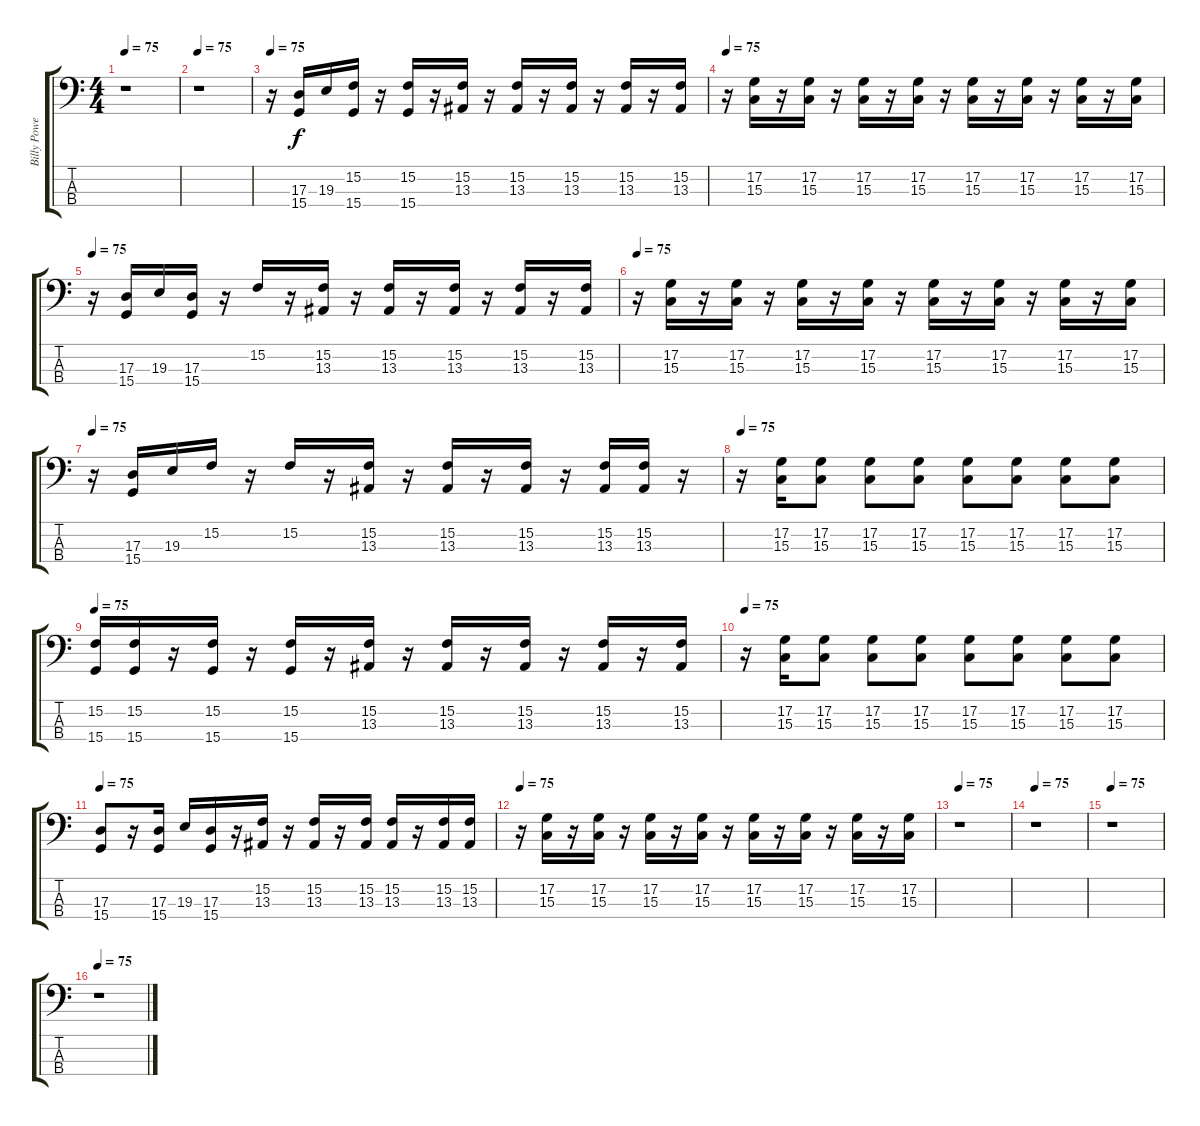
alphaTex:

\track ("Billy Powell (keyboard left hand)" "Billy Powe") {instrument acousticgrandpiano}
\staff {score tabs}
\tuning (G2 D2 A1 E1) {hide}
\ts (4 4)
\tempo 75
\clef f4
\ks c
r.1{dy fff} |
\tempo 75
r.1 |
\tempo 75
r.16 (17.3 15.4).16{dy f} 19.3.16 (15.2 15.4).16 r.16 (15.2 15.4).16 r.16 (15.2 13.3).16 r.16 (15.2 13.3).16 r.16 (15.2 13.3).16 r.16 (15.2 13.3).16 r.16 (15.2 13.3).16 |
\tempo 75
r.16 (17.2 15.3).16 r.16 (17.2 15.3).16 r.16 (17.2 15.3).16 r.16 (17.2 15.3).16 r.16 (17.2 15.3).16 r.16 (17.2 15.3).16 r.16 (17.2 15.3).16 r.16 (17.2 15.3).16 |
\tempo 75
r.16 (17.3 15.4).16 19.3.16 (17.3 15.4).16 r.16 15.2.16 r.16 (15.2 13.3).16 r.16 (15.2 13.3).16 r.16 (15.2 13.3).16 r.16 (15.2 13.3).16 r.16 (15.2 13.3).16 |
\tempo 75
r.16 (17.2 15.3).16 r.16 (17.2 15.3).16 r.16 (17.2 15.3).16 r.16 (17.2 15.3).16 r.16 (17.2 15.3).16 r.16 (17.2 15.3).16 r.16 (17.2 15.3).16 r.16 (17.2 15.3).16 |
\tempo 75
r.16 (17.3 15.4).16 19.3.16 15.2.16 r.16 15.2.16 r.16 (15.2 13.3).16 r.16 (15.2 13.3).16 r.16 (15.2 13.3).16 r.16 (15.2 13.3).16 (15.2 13.3).16 r.16 |
\tempo 75
r.16 (17.2 15.3).16 (17.2 15.3).8 (17.2 15.3).8 (17.2 15.3).8 (17.2 15.3).8 (17.2 15.3).8 (17.2 15.3).8 (17.2 15.3).8 |
\tempo 75
(15.2 15.4).16 (15.2 15.4).16 r.16 (15.2 15.4).16 r.16 (15.2 15.4).16 r.16 (15.2 13.3).16 r.16 (15.2 13.3).16 r.16 (15.2 13.3).16 r.16 (15.2 13.3).16 r.16 (15.2 13.3).16 |
\tempo 75
r.16 (17.2 15.3).16 (17.2 15.3).8 (17.2 15.3).8 (17.2 15.3).8 (17.2 15.3).8 (17.2 15.3).8 (17.2 15.3).8 (17.2 15.3).8 |
\tempo 75
(17.3 15.4).8 r.16 (17.3 15.4).16 19.3.16 (17.3 15.4).16 r.16 (15.2 13.3).16 r.16 (15.2 13.3).16 r.16 (15.2 13.3).16 (15.2 13.3).16 r.16 (15.2 13.3).16 (15.2 13.3).16 |
\tempo 75
r.16 (17.2 15.3).16 r.16 (17.2 15.3).16 r.16 (17.2 15.3).16 r.16 (17.2 15.3).16 r.16 (17.2 15.3).16 r.16 (17.2 15.3).16 r.16 (17.2 15.3).16 r.16 (17.2 15.3).16 |
\tempo 75
r.1 |
\tempo 75
r.1 |
\tempo 75
r.1 |
\tempo 75
r.1
